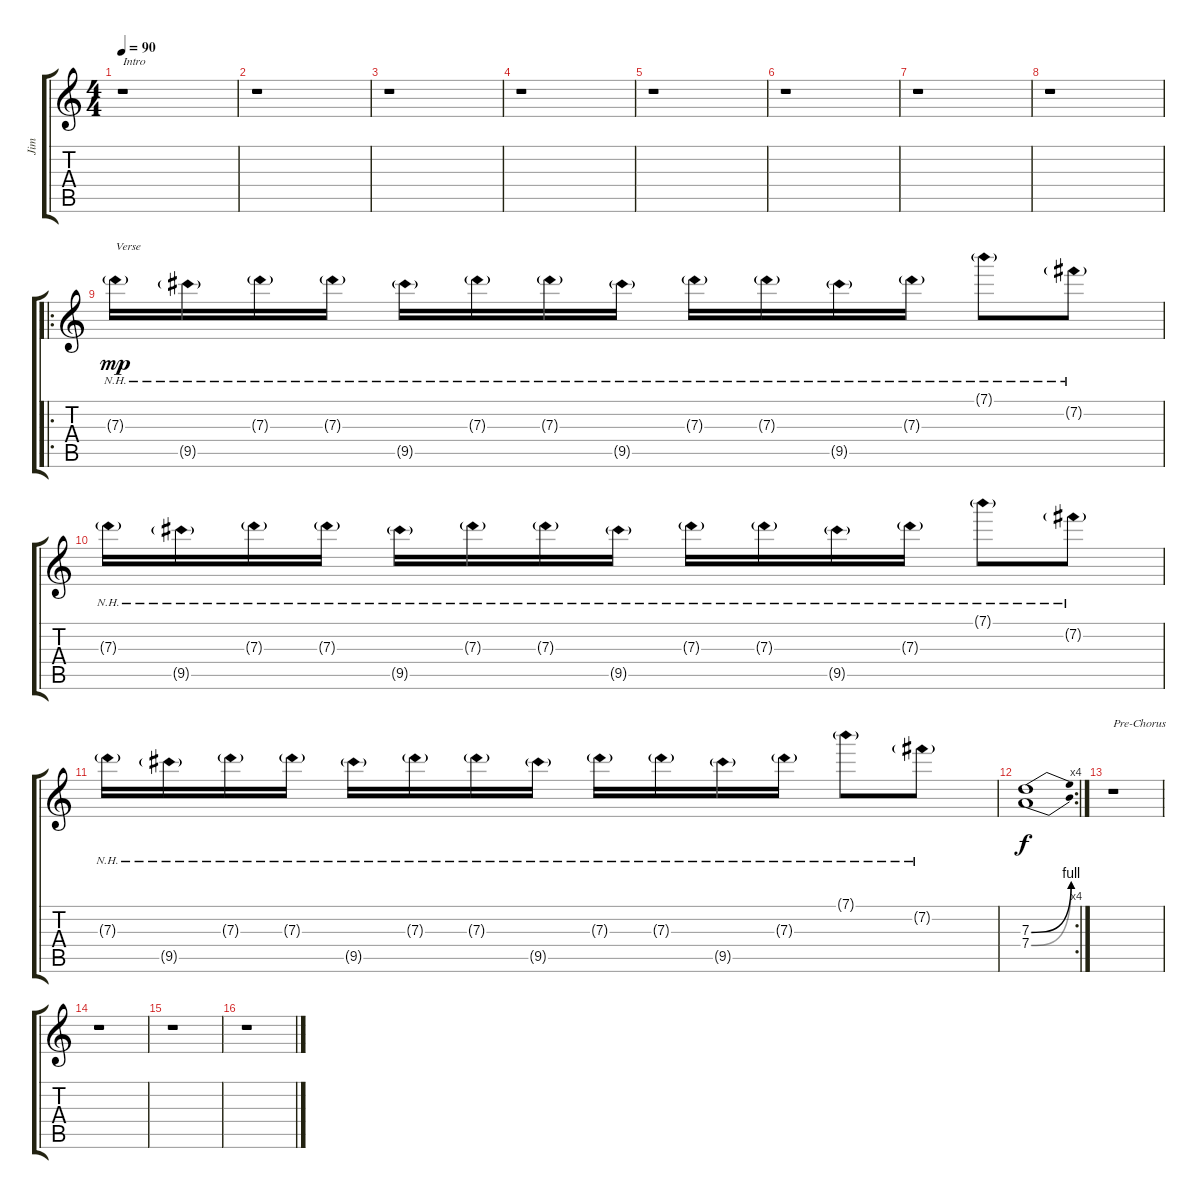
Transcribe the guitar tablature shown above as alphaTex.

\track ("Jim" "Jim") {instrument overdrivenguitar}
\staff {score tabs}
\tuning (E4 B3 G3 D3 A2 E2) {hide}
\ts (4 4)
\tempo 90
\clef g2
\ks c
r.1{txt "Intro" dy mp instrument overdrivenguitar} |
r.1 |
r.1 |
r.1 |
r.1 |
r.1 |
r.1 |
r.1 |
\ro
7.3{nh g}.16{txt "Verse"} 9.5{nh g}.16 7.3{nh g}.16 7.3{nh g}.16 9.5{nh g}.16 7.3{nh g}.16 7.3{nh g}.16 9.5{nh g}.16 7.3{nh g}.16 7.3{nh g}.16 9.5{nh g}.16 7.3{nh g}.16 7.1{nh g}.8 7.2{nh g}.8 |
7.3{nh g}.16 9.5{nh g}.16 7.3{nh g}.16 7.3{nh g}.16 9.5{nh g}.16 7.3{nh g}.16 7.3{nh g}.16 9.5{nh g}.16 7.3{nh g}.16 7.3{nh g}.16 9.5{nh g}.16 7.3{nh g}.16 7.1{nh g}.8 7.2{nh g}.8 |
7.3{nh g}.16 9.5{nh g}.16 7.3{nh g}.16 7.3{nh g}.16 9.5{nh g}.16 7.3{nh g}.16 7.3{nh g}.16 9.5{nh g}.16 7.3{nh g}.16 7.3{nh g}.16 9.5{nh g}.16 7.3{nh g}.16 7.1{nh g}.8 7.2{nh g}.8 |
\rc 4
(7.3{be (bend 0 0 60 4)} 7.4{be (bend 0 0 60 4)}).1{dy f} |
r.1{txt "Pre-Chorus"} |
r.1 |
r.1 |
r.1
